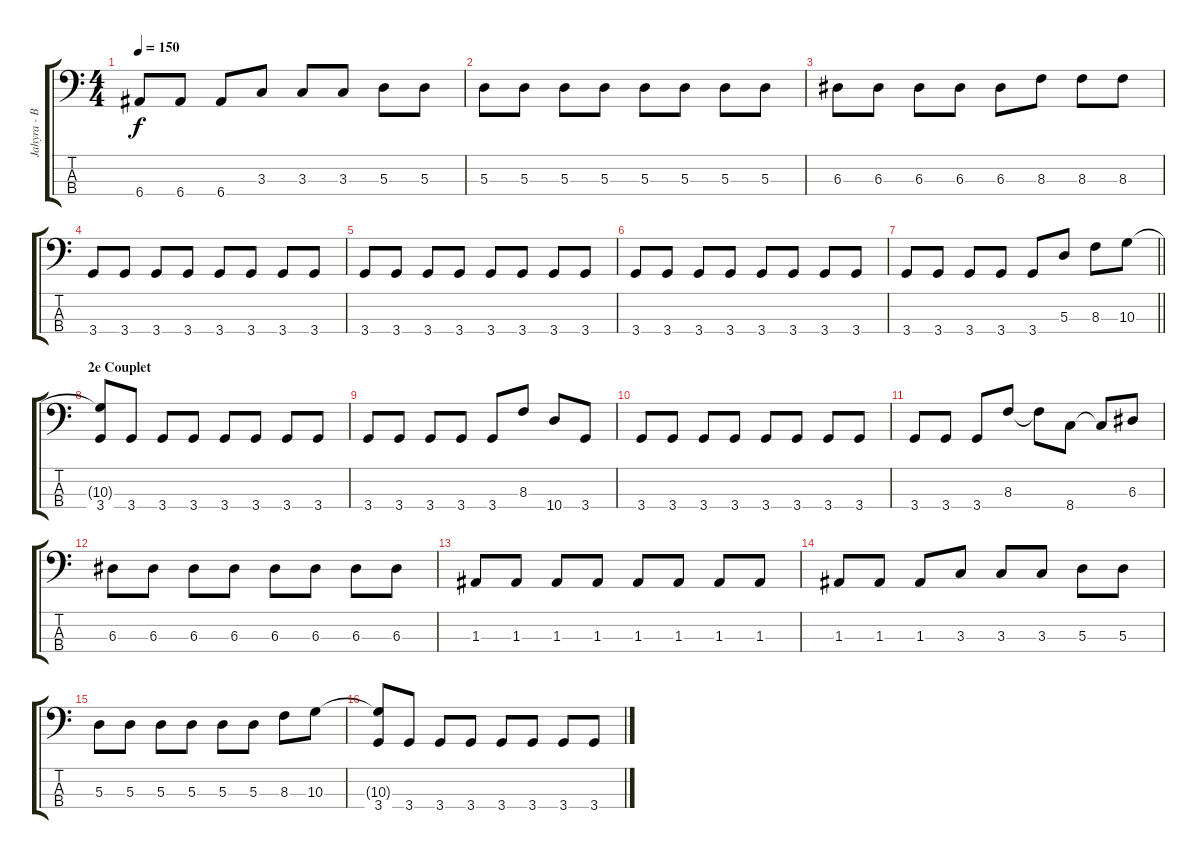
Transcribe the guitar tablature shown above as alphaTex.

\track ("Jahyra - Basse" "Jahyra - B") {instrument electricbasspick}
\staff {score tabs}
\tuning (G2 D2 A1 E1) {hide}
\ts (4 4)
\tempo 150
\clef f4
\ks c
6.4.8{dy f} 6.4.8 6.4.8 3.3.8 3.3.8 3.3.8 5.3.8 5.3.8 |
5.3.8 5.3.8 5.3.8 5.3.8 5.3.8 5.3.8 5.3.8 5.3.8 |
6.3.8 6.3.8 6.3.8 6.3.8 6.3.8 8.3.8 8.3.8 8.3.8 |
3.4.8 3.4.8 3.4.8 3.4.8 3.4.8 3.4.8 3.4.8 3.4.8 |
3.4.8 3.4.8 3.4.8 3.4.8 3.4.8 3.4.8 3.4.8 3.4.8 |
3.4.8 3.4.8 3.4.8 3.4.8 3.4.8 3.4.8 3.4.8 3.4.8 |
\barLineRight lightlight
3.4.8 3.4.8 3.4.8 3.4.8 3.4.8 5.3.8 8.3.8 10.3.8 |
\section ("" "2e Couplet")
(10.3{t} 3.4).8 3.4.8 3.4.8 3.4.8 3.4.8 3.4.8 3.4.8 3.4.8 |
3.4.8 3.4.8 3.4.8 3.4.8 3.4.8 8.3.8 10.4.8 3.4.8 |
3.4.8 3.4.8 3.4.8 3.4.8 3.4.8 3.4.8 3.4.8 3.4.8 |
3.4.8 3.4.8 3.4.8 8.3.8 8.3{t}.8 8.4.8 8.4{t}.8 6.3.8 |
6.3.8 6.3.8 6.3.8 6.3.8 6.3.8 6.3.8 6.3.8 6.3.8 |
1.3.8 1.3.8 1.3.8 1.3.8 1.3.8 1.3.8 1.3.8 1.3.8 |
1.3.8 1.3.8 1.3.8 3.3.8 3.3.8 3.3.8 5.3.8 5.3.8 |
5.3.8 5.3.8 5.3.8 5.3.8 5.3.8 5.3.8 8.3.8 10.3.8 |
(10.3{t} 3.4).8 3.4.8 3.4.8 3.4.8 3.4.8 3.4.8 3.4.8 3.4.8
